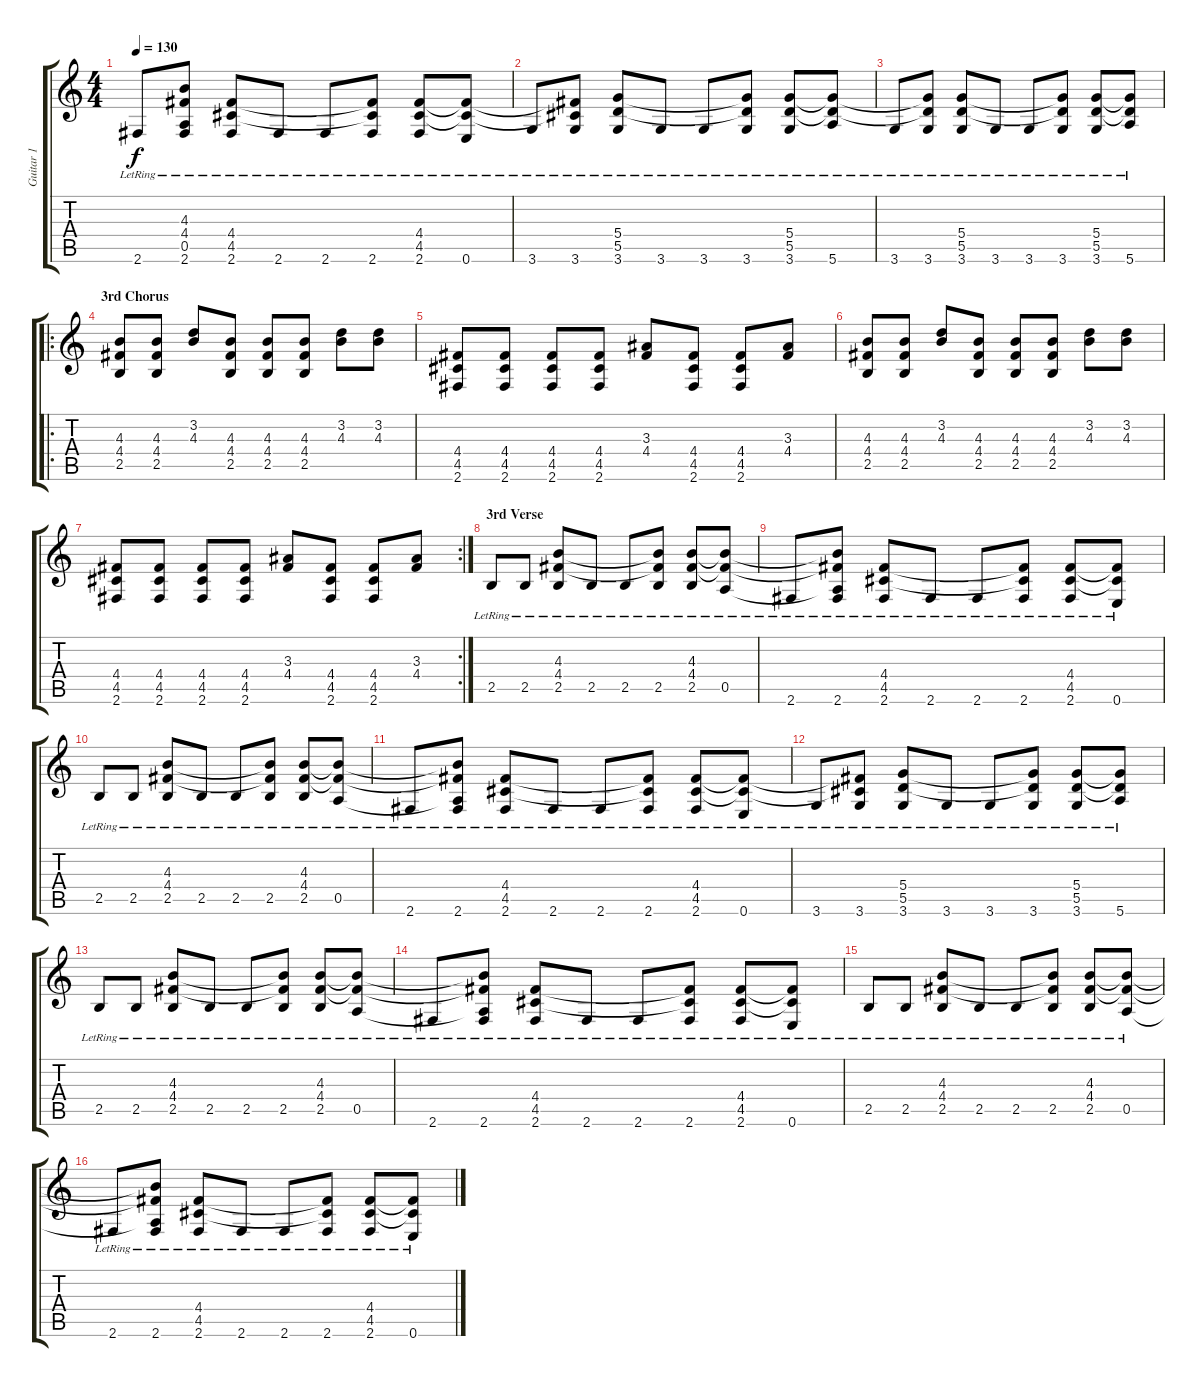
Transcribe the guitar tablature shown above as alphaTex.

\track ("Guitar 1" "Guitar 1") {instrument acousticguitarsteel}
\staff {score tabs}
\tuning (E4 B3 G3 D3 A2 E2) {hide}
\ts (4 4)
\tempo 130
\clef g2
\ks c
2.6{lr}.8{dy f} (4.3{t} 4.4{t} 0.5{t} 2.6{lr}).8 (4.4{lr} 4.5{lr} 2.6{lr}).8 2.6{lr}.8 2.6{lr}.8 (4.4{t} 4.5{t} 2.6{lr}).8 (4.4{lr} 4.5{lr} 2.6{lr}).8 (4.4{t} 4.5{t} 0.6{lr}).8 |
3.6{lr}.8 (4.4{t} 4.5{t} 3.6{lr}).8 (5.4{lr} 5.5{lr} 3.6{lr}).8 3.6{lr}.8 3.6{lr}.8 (5.4{t} 5.5{t} 3.6{lr}).8 (5.4{lr} 5.5{lr} 3.6{lr}).8 (5.4{t} 5.5{t} 5.6{lr}).8 |
3.6{lr}.8 (5.4{t} 5.5{t} 3.6{lr}).8 (5.4{lr} 5.5{lr} 3.6{lr}).8 3.6{lr}.8 3.6{lr}.8 (5.4{t} 5.5{t} 3.6{lr}).8 (5.4{lr} 5.5{lr} 3.6{lr}).8 (5.4{t} 5.5{t} 5.6{lr}).8 |
\ro
\section ("" "3rd Chorus")
(4.3 4.4 2.5).8 (4.3 4.4 2.5).8 (3.2 4.3).8 (4.3 4.4 2.5).8 (4.3 4.4 2.5).8 (4.3 4.4 2.5).8 (3.2 4.3).8 (3.2 4.3).8 |
(4.4 4.5 2.6).8 (4.4 4.5 2.6).8 (4.4 4.5 2.6).8 (4.4 4.5 2.6).8 (3.3 4.4).8 (4.4 4.5 2.6).8 (4.4 4.5 2.6).8 (3.3 4.4).8 |
(4.3 4.4 2.5).8 (4.3 4.4 2.5).8 (3.2 4.3).8 (4.3 4.4 2.5).8 (4.3 4.4 2.5).8 (4.3 4.4 2.5).8 (3.2 4.3).8 (3.2 4.3).8 |
\rc 2
(4.4 4.5 2.6).8 (4.4 4.5 2.6).8 (4.4 4.5 2.6).8 (4.4 4.5 2.6).8 (3.3 4.4).8 (4.4 4.5 2.6).8 (4.4 4.5 2.6).8 (3.3 4.4).8 |
\section ("" "3rd Verse")
2.5{lr}.8 2.5{lr}.8 (4.3{lr} 4.4{lr} 2.5{lr}).8 2.5{lr}.8 2.5{lr}.8 (4.3{t} 4.4{t} 2.5{lr}).8 (4.3{lr} 4.4{lr} 2.5{lr}).8 (4.3{t} 4.4{t} 0.5{lr}).8 |
2.6{lr}.8 (4.3{t} 4.4{t} 0.5{t} 2.6{lr}).8 (4.4{lr} 4.5{lr} 2.6{lr}).8 2.6{lr}.8 2.6{lr}.8 (4.4{t} 4.5{t} 2.6{lr}).8 (4.4{lr} 4.5{lr} 2.6{lr}).8 (4.4{t} 4.5{t} 0.6{lr}).8 |
2.5{lr}.8 2.5{lr}.8 (4.3{lr} 4.4{lr} 2.5{lr}).8 2.5{lr}.8 2.5{lr}.8 (4.3{t} 4.4{t} 2.5{lr}).8 (4.3{lr} 4.4{lr} 2.5{lr}).8 (4.3{t} 4.4{t} 0.5{lr}).8 |
2.6{lr}.8 (4.3{t} 4.4{t} 0.5{t} 2.6{lr}).8 (4.4{lr} 4.5{lr} 2.6{lr}).8 2.6{lr}.8 2.6{lr}.8 (4.4{t} 4.5{t} 2.6{lr}).8 (4.4{lr} 4.5{lr} 2.6{lr}).8 (4.4{t} 4.5{t} 0.6{lr}).8 |
3.6{lr}.8 (4.4{t} 4.5{t} 3.6{lr}).8 (5.4{lr} 5.5{lr} 3.6{lr}).8 3.6{lr}.8 3.6{lr}.8 (5.4{t} 5.5{t} 3.6{lr}).8 (5.4{lr} 5.5{lr} 3.6{lr}).8 (5.4{t} 5.5{t} 5.6{lr}).8 |
2.5{lr}.8 2.5{lr}.8 (4.3{lr} 4.4{lr} 2.5{lr}).8 2.5{lr}.8 2.5{lr}.8 (4.3{t} 4.4{t} 2.5{lr}).8 (4.3{lr} 4.4{lr} 2.5{lr}).8 (4.3{t} 4.4{t} 0.5{lr}).8 |
2.6{lr}.8 (4.3{t} 4.4{t} 0.5{t} 2.6{lr}).8 (4.4{lr} 4.5{lr} 2.6{lr}).8 2.6{lr}.8 2.6{lr}.8 (4.4{t} 4.5{t} 2.6{lr}).8 (4.4{lr} 4.5{lr} 2.6{lr}).8 (4.4{t} 4.5{t} 0.6{lr}).8 |
2.5{lr}.8 2.5{lr}.8 (4.3{lr} 4.4{lr} 2.5{lr}).8 2.5{lr}.8 2.5{lr}.8 (4.3{t} 4.4{t} 2.5{lr}).8 (4.3{lr} 4.4{lr} 2.5{lr}).8 (4.3{t} 4.4{t} 0.5{lr}).8 |
2.6{lr}.8 (4.3{t} 4.4{t} 0.5{t} 2.6{lr}).8 (4.4{lr} 4.5{lr} 2.6{lr}).8 2.6{lr}.8 2.6{lr}.8 (4.4{t} 4.5{t} 2.6{lr}).8 (4.4{lr} 4.5{lr} 2.6{lr}).8 (4.4{t} 4.5{t} 0.6{lr}).8
